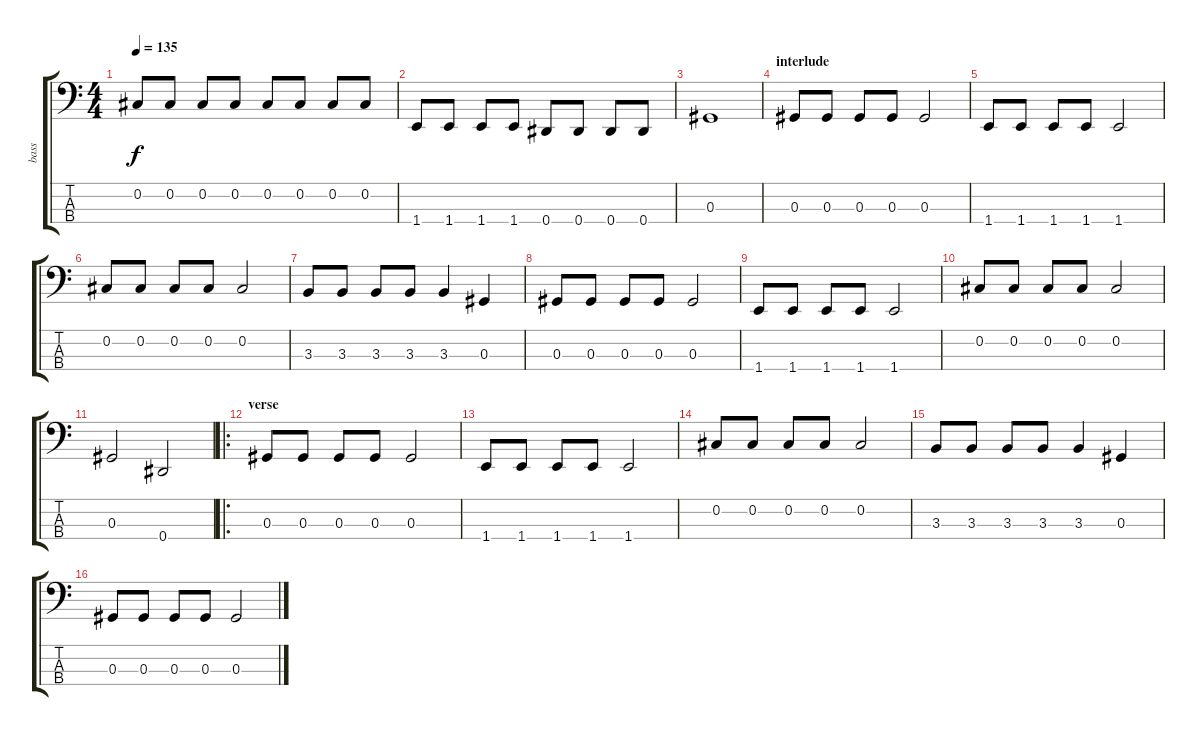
\track ("bass" "bass") {instrument electricbasspick}
\staff {score tabs}
\tuning (Gb2 Db2 Ab1 Eb1) {hide}
\ts (4 4)
\tempo 135
\clef f4
\ks c
0.2.8{dy f} 0.2.8 0.2.8 0.2.8 0.2.8 0.2.8 0.2.8 0.2.8 |
1.4.8 1.4.8 1.4.8 1.4.8 0.4.8 0.4.8 0.4.8 0.4.8 |
0.3.1 |
\section ("" "interlude")
0.3.8 0.3.8 0.3.8 0.3.8 0.3.2 |
1.4.8 1.4.8 1.4.8 1.4.8 1.4.2 |
0.2.8 0.2.8 0.2.8 0.2.8 0.2.2 |
3.3.8 3.3.8 3.3.8 3.3.8 3.3.4 0.3.4 |
0.3.8 0.3.8 0.3.8 0.3.8 0.3.2 |
1.4.8 1.4.8 1.4.8 1.4.8 1.4.2 |
0.2.8 0.2.8 0.2.8 0.2.8 0.2.2 |
0.3.2 0.4.2 |
\ro
\section ("" "verse")
0.3.8 0.3.8 0.3.8 0.3.8 0.3.2 |
1.4.8 1.4.8 1.4.8 1.4.8 1.4.2 |
0.2.8 0.2.8 0.2.8 0.2.8 0.2.2 |
3.3.8 3.3.8 3.3.8 3.3.8 3.3.4 0.3.4 |
0.3.8 0.3.8 0.3.8 0.3.8 0.3.2
